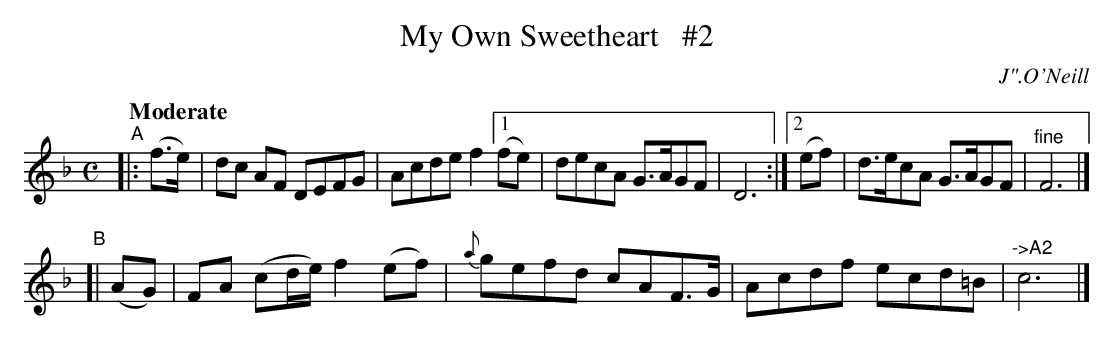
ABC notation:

X:1
T: My Own Sweetheart   #2
O: J".O'Neill
Q: "Moderate"
M: C
L: 1/8
K: F
"^A"|: (f>e) | dc AF DEFG | Acde f2 [1 (fe) |decA G>AGF | D6 :|[2 (ef) | d>ecA G>AGF | "^fine"F6 |]
"^B"[| (AG) | FA (cd/e/) f2(ef) | {a}gefd cAF>G | Acdf ecd=B | "^->A2"c6 |]
